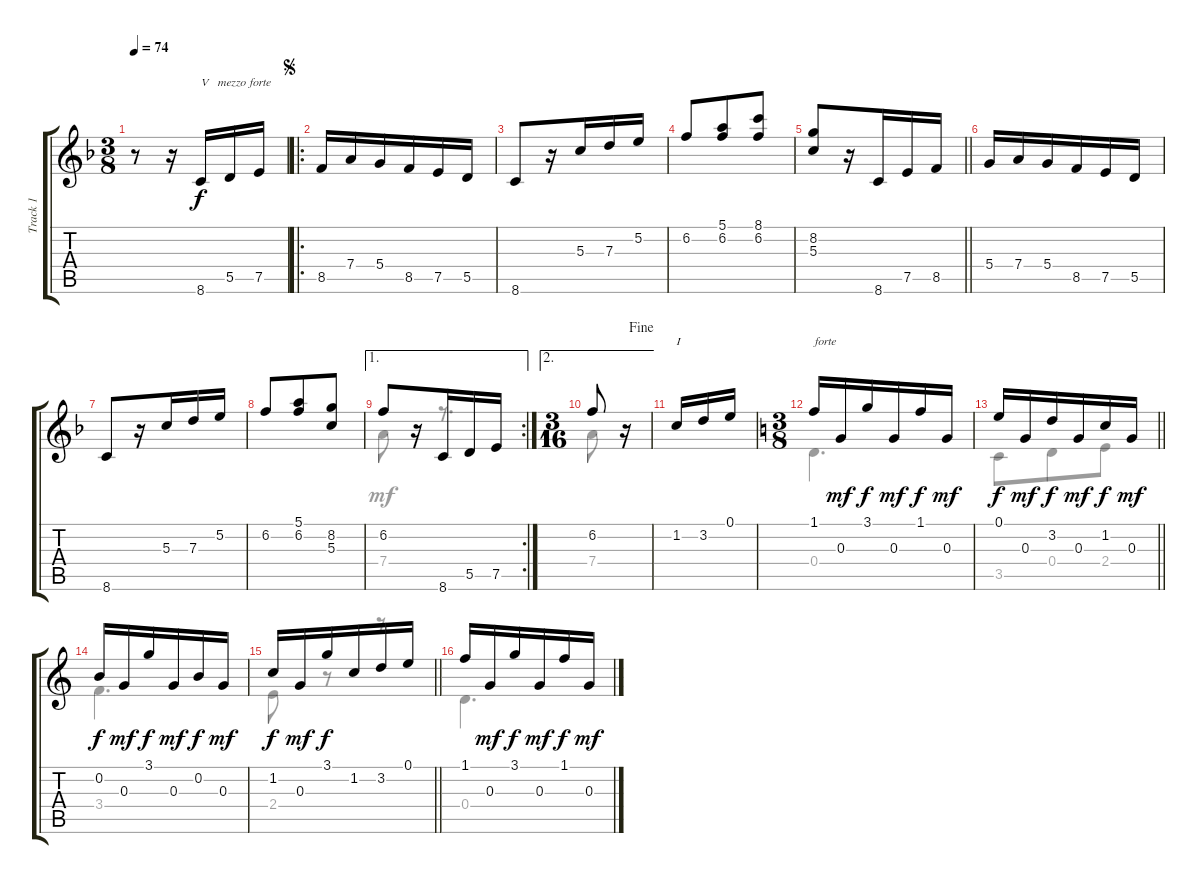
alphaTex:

\track ("Track 1" "Track 1") {instrument acousticguitarsteel}
\staff {score tabs}
\tuning (E4 B3 G3 D3 A2 E2) {hide}
\voice
\ts (3 8)
\tempo 74
\clef g2
\ks f
r.8{dy f instrument acousticguitarsteel} r.16 8.6.16{txt "V   mezzo forte" beam Up beam merge} 5.5.16 7.5.16 |
\ro
\jump segno
8.5.16{volume 12} 7.4.16{beam merge} 5.4.16 8.5.16{beam merge} 7.5.16 5.5.16 |
8.6.8{beam Up} r.16{beam Up} 5.3.16{beam Up beam merge} 7.3.16{beam Up} 5.2.16{beam Up} |
6.2.8{beam Up} (5.1 6.2).8{beam Up} (8.1 6.2).8{beam Up} |
\barLineRight lightlight
(8.2 5.3).8{beam Up} r.16 8.6.16{beam Up beam merge} 7.5.16 8.5.16 |
5.4.16 7.4.16{beam merge} 5.4.16 8.5.16{beam merge} 7.5.16 5.5.16 |
8.6.8{beam Up} r.16{beam Up} 5.3.16{beam Up beam merge} 7.3.16{beam Up} 5.2.16{beam Up} |
6.2.8{beam Up} (5.1 6.2).8{beam Up} (8.2 5.3).8{beam Up} |
\ae 1
\rc 2
6.2.8{beam Up} r.16 8.6.16{beam Up beam merge} 5.5.16 7.5.16 |
\ae 2
\ts (3 16)
\jump fine
6.2.8 r.16 |
1.2.16{txt "I" beam Up beam merge} 3.2.16{beam Up beam merge} 0.1.16{beam Up} |
\ts (3 8)
\ks c
1.1.16{txt "forte" volume 16} 0.3.16{dy mf beam merge} 3.1.16{dy f beam merge} 0.3.16{dy mf beam merge} 1.1.16{dy f} 0.3.16{dy mf} |
\barLineRight lightlight
0.1.16{dy f} 0.3.16{dy mf beam merge} 3.2.16{dy f} 0.3.16{dy mf beam merge} 1.2.16{dy f} 0.3.16{dy mf} |
0.2.16{dy f beam Up} 0.3.16{dy mf beam Up beam merge} 3.1.16{dy f beam Up} 0.3.16{dy mf beam Up beam merge} 0.2.16{dy f beam Up} 0.3.16{dy mf beam Up} |
\barLineRight lightlight
1.2.16{dy f beam Up} 0.3.16{dy mf beam Up beam merge} 3.1.16{dy f beam Up} 1.2.16{beam Up beam merge} 3.2.16{beam Up} 0.1.16{beam Up} |
1.1.16 0.3.16{dy mf beam merge} 3.1.16{dy f} 0.3.16{dy mf beam merge} 1.1.16{dy f} 0.3.16{dy mf}
\voice
\clef g2
\ottava regular
\simile none
\ks f
|
|
|
|
\barLineRight lightlight
|
|
|
|
7.4.8 r.16 r.8{d} |
7.4.8 r.16 |
|
\ks c
0.4.4{d} |
\barLineRight lightlight
3.5.8 0.4.8 2.4.8 |
3.4.4{d} |
\barLineRight lightlight
2.4.8 r.8 r.8 |
0.4.4{d}
